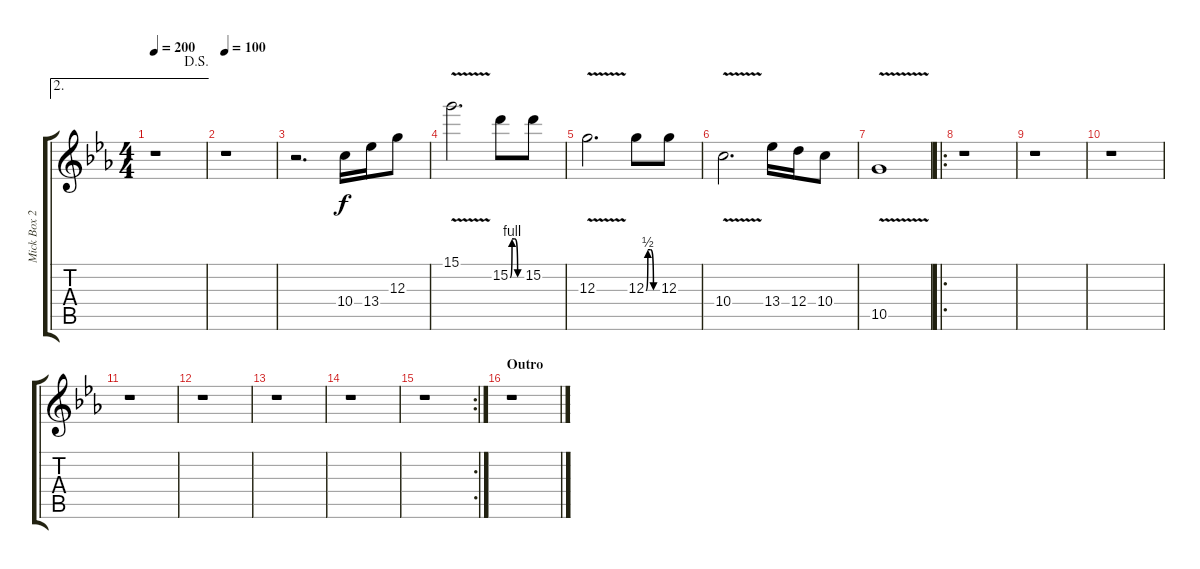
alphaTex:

\track ("Mick Box 2" "Mick Box 2") {instrument distortionguitar}
\staff {score tabs}
\tuning (E4 B3 G3 D3 A2 E2) {hide}
\ae 2
\ts (4 4)
\jump dalsegno
\tempo 200
\clef g2
\ks eb
r.1{dy f} |
\tempo 100
r.1 |
r.2{d} 10.4.16 13.4.16 12.3.8 |
15.1{v}.2{d} 15.2{be (custom 0 0 10 4 25 4 40 0 60 0)}.8 15.2.8 |
12.3{v}.2{d} 12.3{be (custom 0 0 10 2 25 2 40 0 60 0)}.8 12.3.8 |
10.4{v}.2{d} 13.4.16 12.4.16 10.4.8 |
10.5{v}.1 |
\ro
r.1 |
r.1 |
r.1 |
r.1 |
r.1 |
r.1 |
r.1 |
\rc 2
r.1 |
\section ("" "Outro")
r.1
